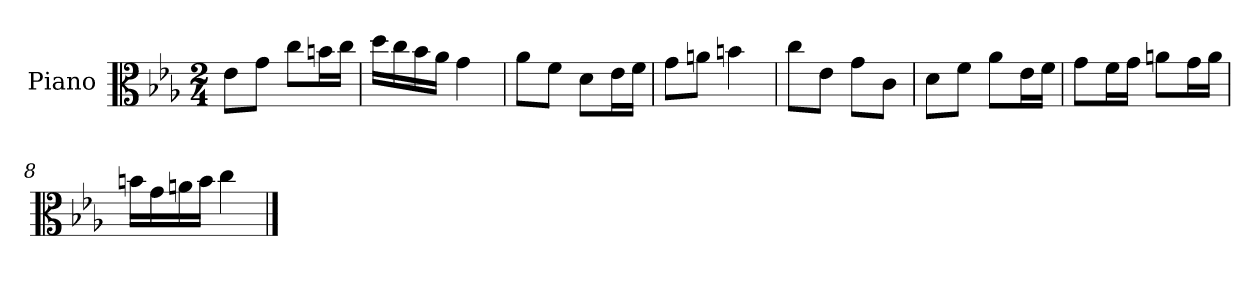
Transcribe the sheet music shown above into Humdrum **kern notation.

**kern
*part1
*staff1
*I"Piano
*I'Pno
*clefC3
*k[b-e-a-]
*c:
*M2/4
=1
8e-\L
8g\J
8cc\L
16bn\L
16cc\JJ
=2
16dd\LL
16cc\
16b-\
16a-\JJ
4g\
=3
8a-\L
8f\J
8d\L
16e-\L
16f\JJ
=4
8g\L
8an\J
4bn\
=5
8cc\L
8e-\J
8g\L
8c\J
=6
8d\L
8f\J
8a-\L
16e-\L
16f\JJ
=7
8g\L
16f\L
16g\JJ
8an\L
16g\L
16a\JJ
=8
16bn\LL
16g\
16an\
16b\JJ
4cc\
==
*-
